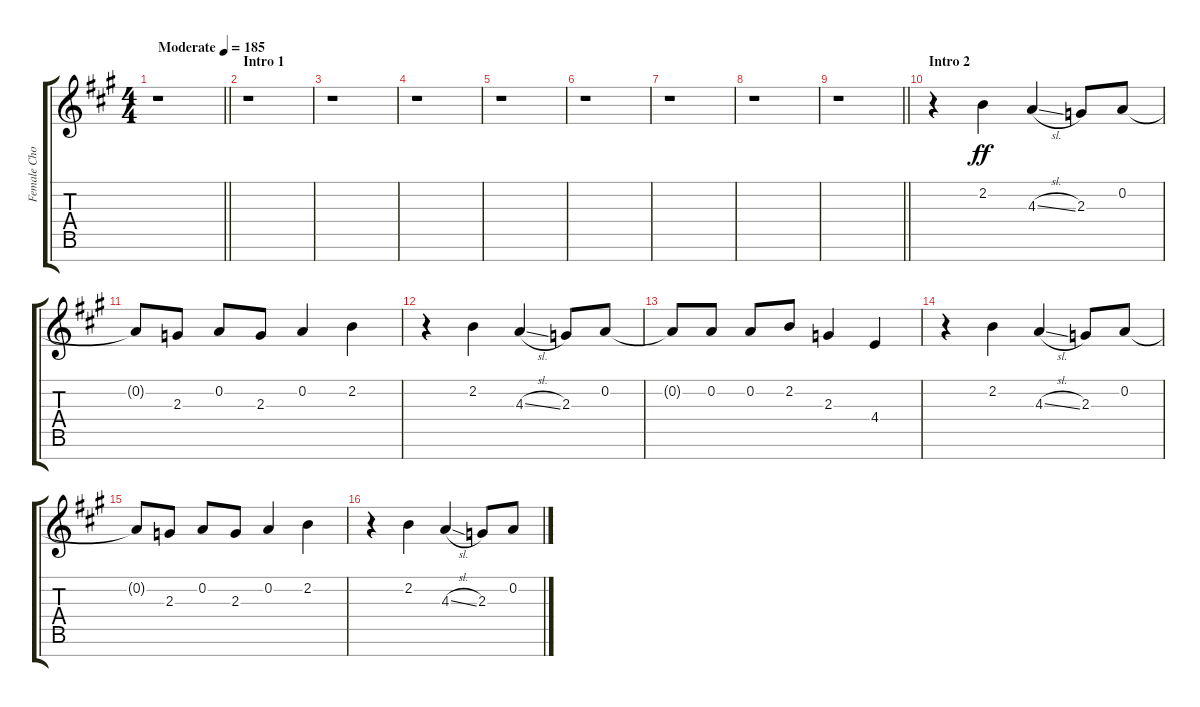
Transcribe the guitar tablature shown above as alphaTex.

\track ("Female Chorus I" "Female Cho") {instrument voiceoohs}
\staff {score tabs}
\tuning (D5 A4 F4 C4 G3 D3 A2) {hide}
\ts (4 4)
\tempo (185 "Moderate")
\clef g2
\barLineRight lightlight
\ks a
r.1{dy ff instrument voiceoohs} |
\section ("" "Intro 1")
r.1 |
r.1 |
r.1 |
r.1 |
r.1 |
r.1 |
r.1 |
\barLineRight lightlight
r.1 |
\section ("" "Intro 2")
r.4 2.2.4 4.3{sl}.4 2.3.8 0.2.8 |
0.2{t}.8 2.3.8 0.2.8 2.3.8 0.2.4 2.2.4 |
r.4 2.2.4 4.3{sl}.4 2.3.8 0.2.8 |
0.2{t}.8 0.2.8 0.2.8 2.2.8 2.3.4 4.4.4 |
r.4 2.2.4 4.3{sl}.4 2.3.8 0.2.8 |
0.2{t}.8 2.3.8 0.2.8 2.3.8 0.2.4 2.2.4 |
r.4 2.2.4 4.3{sl}.4 2.3.8 0.2.8
